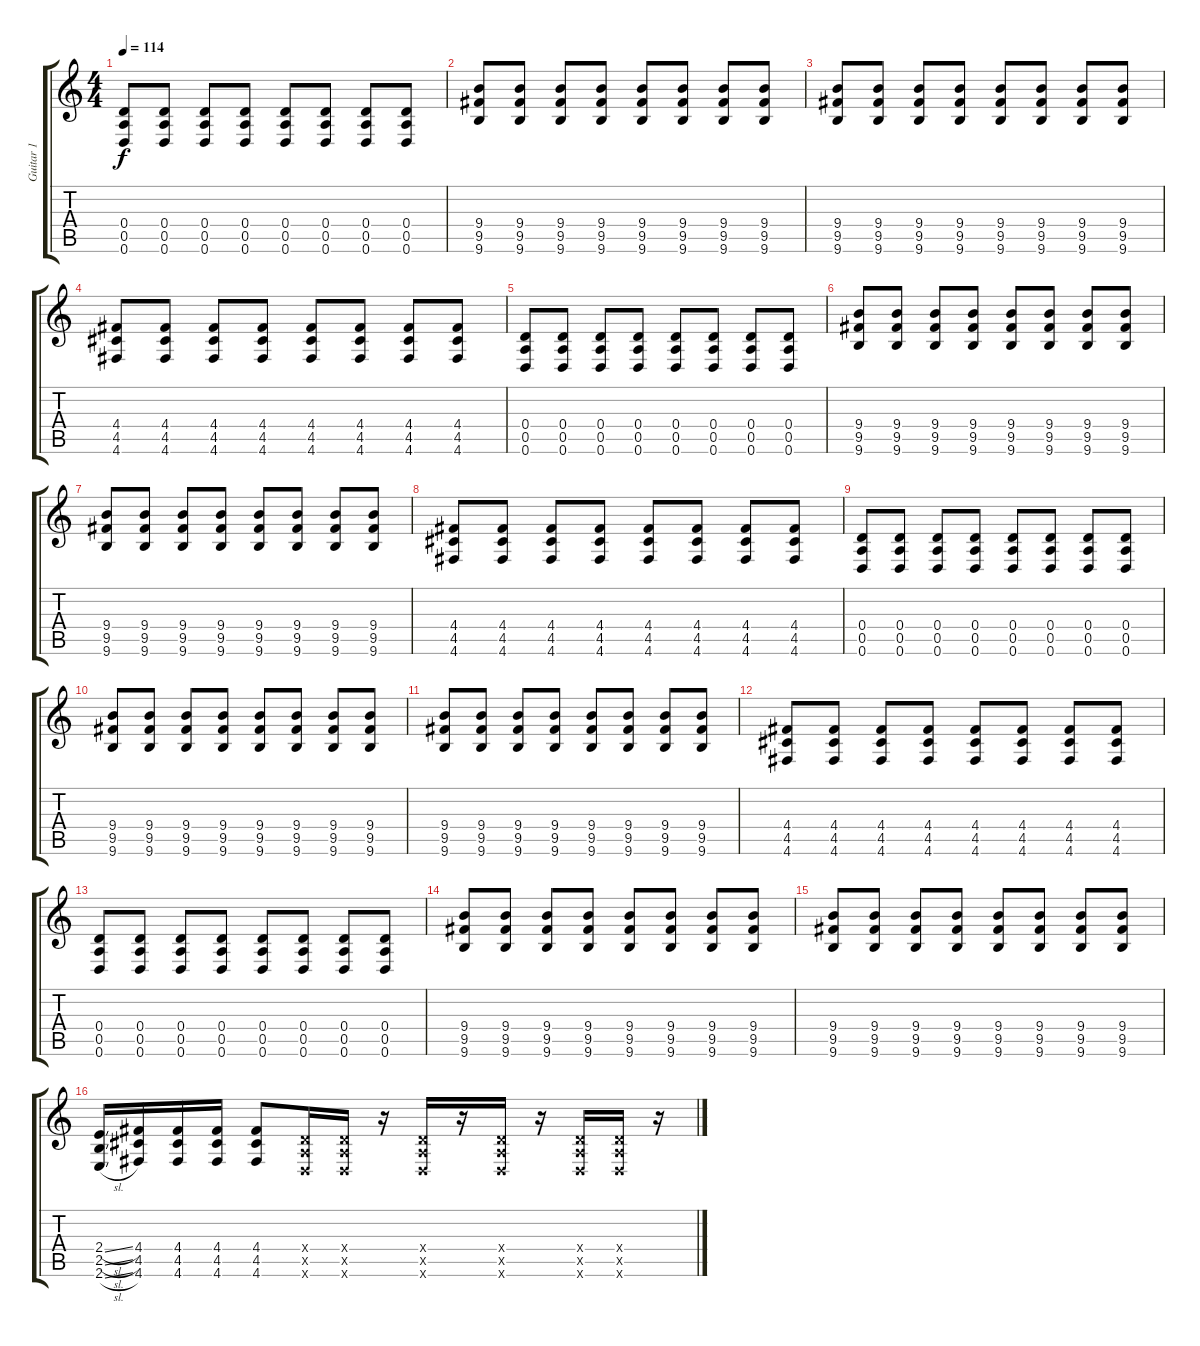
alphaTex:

\track ("Guitar 1" "Guitar 1") {instrument distortionguitar}
\staff {score tabs}
\tuning (E4 B3 G3 D3 A2 D2) {hide}
\ts (4 4)
\tempo 114
\clef g2
\ks c
(0.4 0.5 0.6).8{dy f} (0.4 0.5 0.6).8 (0.4 0.5 0.6).8 (0.4 0.5 0.6).8 (0.4 0.5 0.6).8 (0.4 0.5 0.6).8 (0.4 0.5 0.6).8 (0.4 0.5 0.6).8 |
(9.4 9.5 9.6).8 (9.4 9.5 9.6).8 (9.4 9.5 9.6).8 (9.4 9.5 9.6).8 (9.4 9.5 9.6).8 (9.4 9.5 9.6).8 (9.4 9.5 9.6).8 (9.4 9.5 9.6).8 |
(9.4 9.5 9.6).8 (9.4 9.5 9.6).8 (9.4 9.5 9.6).8 (9.4 9.5 9.6).8 (9.4 9.5 9.6).8 (9.4 9.5 9.6).8 (9.4 9.5 9.6).8 (9.4 9.5 9.6).8 |
(4.4 4.5 4.6).8 (4.4 4.5 4.6).8 (4.4 4.5 4.6).8 (4.4 4.5 4.6).8 (4.4 4.5 4.6).8 (4.4 4.5 4.6).8 (4.4 4.5 4.6).8 (4.4 4.5 4.6).8 |
(0.4 0.5 0.6).8 (0.4 0.5 0.6).8 (0.4 0.5 0.6).8 (0.4 0.5 0.6).8 (0.4 0.5 0.6).8 (0.4 0.5 0.6).8 (0.4 0.5 0.6).8 (0.4 0.5 0.6).8 |
(9.4 9.5 9.6).8 (9.4 9.5 9.6).8 (9.4 9.5 9.6).8 (9.4 9.5 9.6).8 (9.4 9.5 9.6).8 (9.4 9.5 9.6).8 (9.4 9.5 9.6).8 (9.4 9.5 9.6).8 |
(9.4 9.5 9.6).8 (9.4 9.5 9.6).8 (9.4 9.5 9.6).8 (9.4 9.5 9.6).8 (9.4 9.5 9.6).8 (9.4 9.5 9.6).8 (9.4 9.5 9.6).8 (9.4 9.5 9.6).8 |
(4.4 4.5 4.6).8 (4.4 4.5 4.6).8 (4.4 4.5 4.6).8 (4.4 4.5 4.6).8 (4.4 4.5 4.6).8 (4.4 4.5 4.6).8 (4.4 4.5 4.6).8 (4.4 4.5 4.6).8 |
(0.4 0.5 0.6).8 (0.4 0.5 0.6).8 (0.4 0.5 0.6).8 (0.4 0.5 0.6).8 (0.4 0.5 0.6).8 (0.4 0.5 0.6).8 (0.4 0.5 0.6).8 (0.4 0.5 0.6).8 |
(9.4 9.5 9.6).8 (9.4 9.5 9.6).8 (9.4 9.5 9.6).8 (9.4 9.5 9.6).8 (9.4 9.5 9.6).8 (9.4 9.5 9.6).8 (9.4 9.5 9.6).8 (9.4 9.5 9.6).8 |
(9.4 9.5 9.6).8 (9.4 9.5 9.6).8 (9.4 9.5 9.6).8 (9.4 9.5 9.6).8 (9.4 9.5 9.6).8 (9.4 9.5 9.6).8 (9.4 9.5 9.6).8 (9.4 9.5 9.6).8 |
(4.4 4.5 4.6).8 (4.4 4.5 4.6).8 (4.4 4.5 4.6).8 (4.4 4.5 4.6).8 (4.4 4.5 4.6).8 (4.4 4.5 4.6).8 (4.4 4.5 4.6).8 (4.4 4.5 4.6).8 |
(0.4 0.5 0.6).8 (0.4 0.5 0.6).8 (0.4 0.5 0.6).8 (0.4 0.5 0.6).8 (0.4 0.5 0.6).8 (0.4 0.5 0.6).8 (0.4 0.5 0.6).8 (0.4 0.5 0.6).8 |
(9.4 9.5 9.6).8 (9.4 9.5 9.6).8 (9.4 9.5 9.6).8 (9.4 9.5 9.6).8 (9.4 9.5 9.6).8 (9.4 9.5 9.6).8 (9.4 9.5 9.6).8 (9.4 9.5 9.6).8 |
(9.4 9.5 9.6).8 (9.4 9.5 9.6).8 (9.4 9.5 9.6).8 (9.4 9.5 9.6).8 (9.4 9.5 9.6).8 (9.4 9.5 9.6).8 (9.4 9.5 9.6).8 (9.4 9.5 9.6).8 |
(2.4{sl} 2.5{sl} 2.6{sl}).16 (4.4 4.5 4.6).16 (4.4 4.5 4.6).16 (4.4 4.5 4.6).16 (4.4 4.5 4.6).8 (0.4{x} 0.5{x} 0.6{x}).16 (0.4{x} 0.5{x} 0.6{x}).16 r.16 (0.4{x} 0.5{x} 0.6{x}).16 r.16 (0.4{x} 0.5{x} 0.6{x}).16 r.16 (0.4{x} 0.5{x} 0.6{x}).16 (0.4{x} 0.5{x} 0.6{x}).16 r.16
